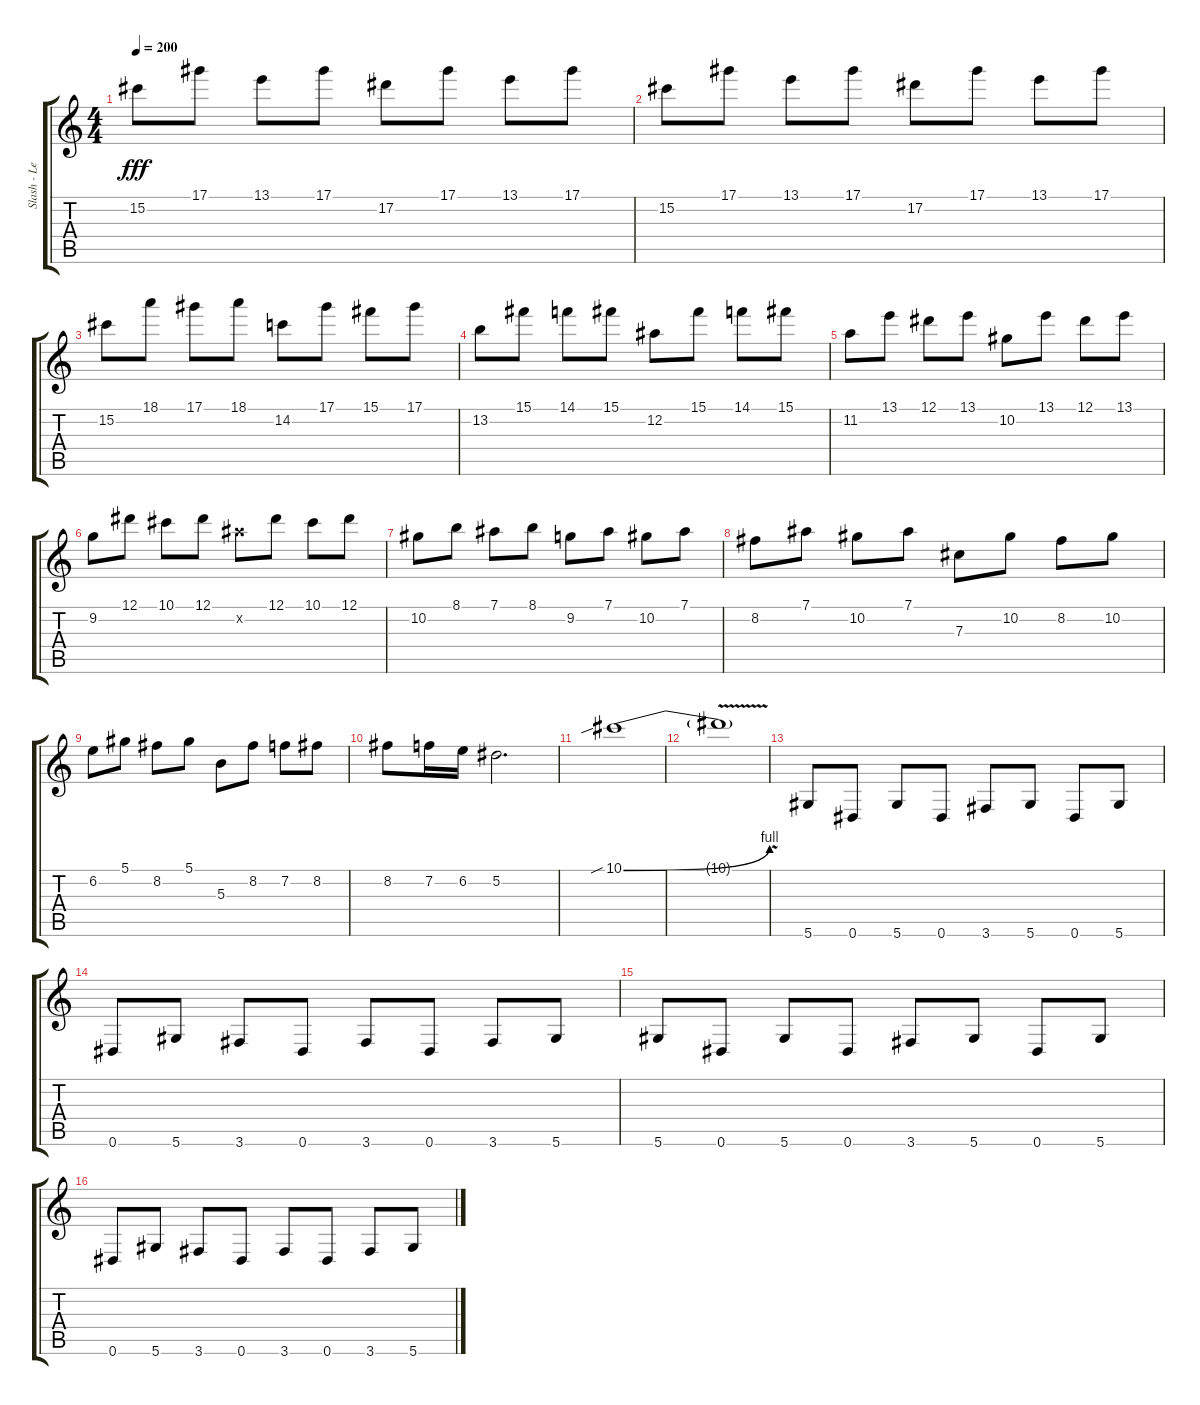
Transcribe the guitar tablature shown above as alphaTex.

\track ("Slash - Lead Guitar" "Slash - Le") {instrument acousticguitarsteel}
\staff {score tabs}
\tuning (Eb4 Bb3 Gb3 Db3 Ab2 Eb2) {hide}
\ts (4 4)
\tempo 200
\clef g2
\ks c
15.2.8{dy fff} 17.1.8 13.1.8 17.1.8 17.2.8 17.1.8 13.1.8 17.1.8 |
15.2.8 17.1.8 13.1.8 17.1.8 17.2.8 17.1.8 13.1.8 17.1.8 |
15.2.8 18.1.8 17.1.8 18.1.8 14.2.8 17.1.8 15.1.8 17.1.8 |
13.2.8 15.1.8 14.1.8 15.1.8 12.2.8 15.1.8 14.1.8 15.1.8 |
11.2.8 13.1.8 12.1.8 13.1.8 10.2.8 13.1.8 12.1.8 13.1.8 |
9.2.8 12.1.8 10.1.8 12.1.8 12.2{x}.8 12.1.8 10.1.8 12.1.8 |
10.2.8 8.1.8 7.1.8 8.1.8 9.2.8 7.1.8 10.2.8 7.1.8 |
8.2.8 7.1.8 10.2.8 7.1.8 7.3.8 10.2.8 8.2.8 10.2.8 |
6.2.8 5.1.8 8.2.8 5.1.8 5.3.8 8.2.8 7.2.8 8.2.8 |
8.2.8 7.2.16 6.2.16 5.2.2{d} |
10.1{be (bend 0 0 60 4) sib}.1 |
10.1{v t}.1 |
5.6.8 0.6.8 5.6.8 0.6.8 3.6.8 5.6.8 0.6.8 5.6.8 |
0.6.8 5.6.8 3.6.8 0.6.8 3.6.8 0.6.8 3.6.8 5.6.8 |
5.6.8 0.6.8 5.6.8 0.6.8 3.6.8 5.6.8 0.6.8 5.6.8 |
0.6.8 5.6.8 3.6.8 0.6.8 3.6.8 0.6.8 3.6.8 5.6.8
